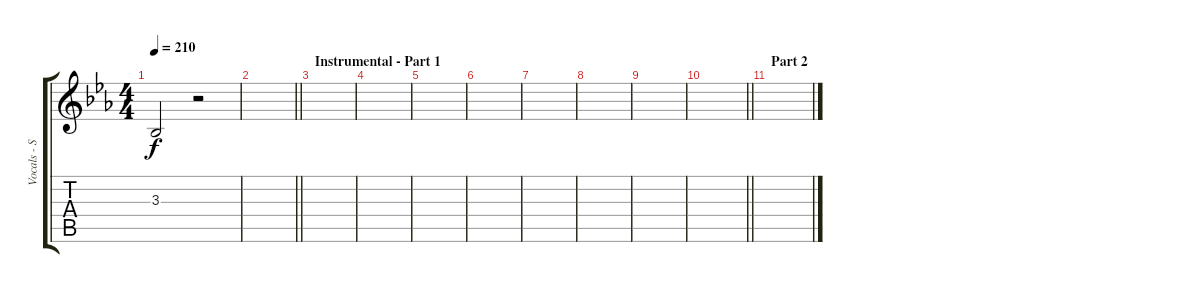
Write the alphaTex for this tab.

\track ("Vocals - Simon Neil" "Vocals - S") {instrument altosax}
\staff {score tabs}
\tuning (E4 B3 G3 D3 A2 E2) {hide}
\ts (4 4)
\tempo 210
\clef g2
\ks cminor
3.3{t}.2{dy f} r.2 |
\barLineRight lightlight
|
\section ("" "Instrumental - Part 1")
|
|
|
|
|
|
|
\barLineRight lightlight
|
\section ("" "Part 2")
